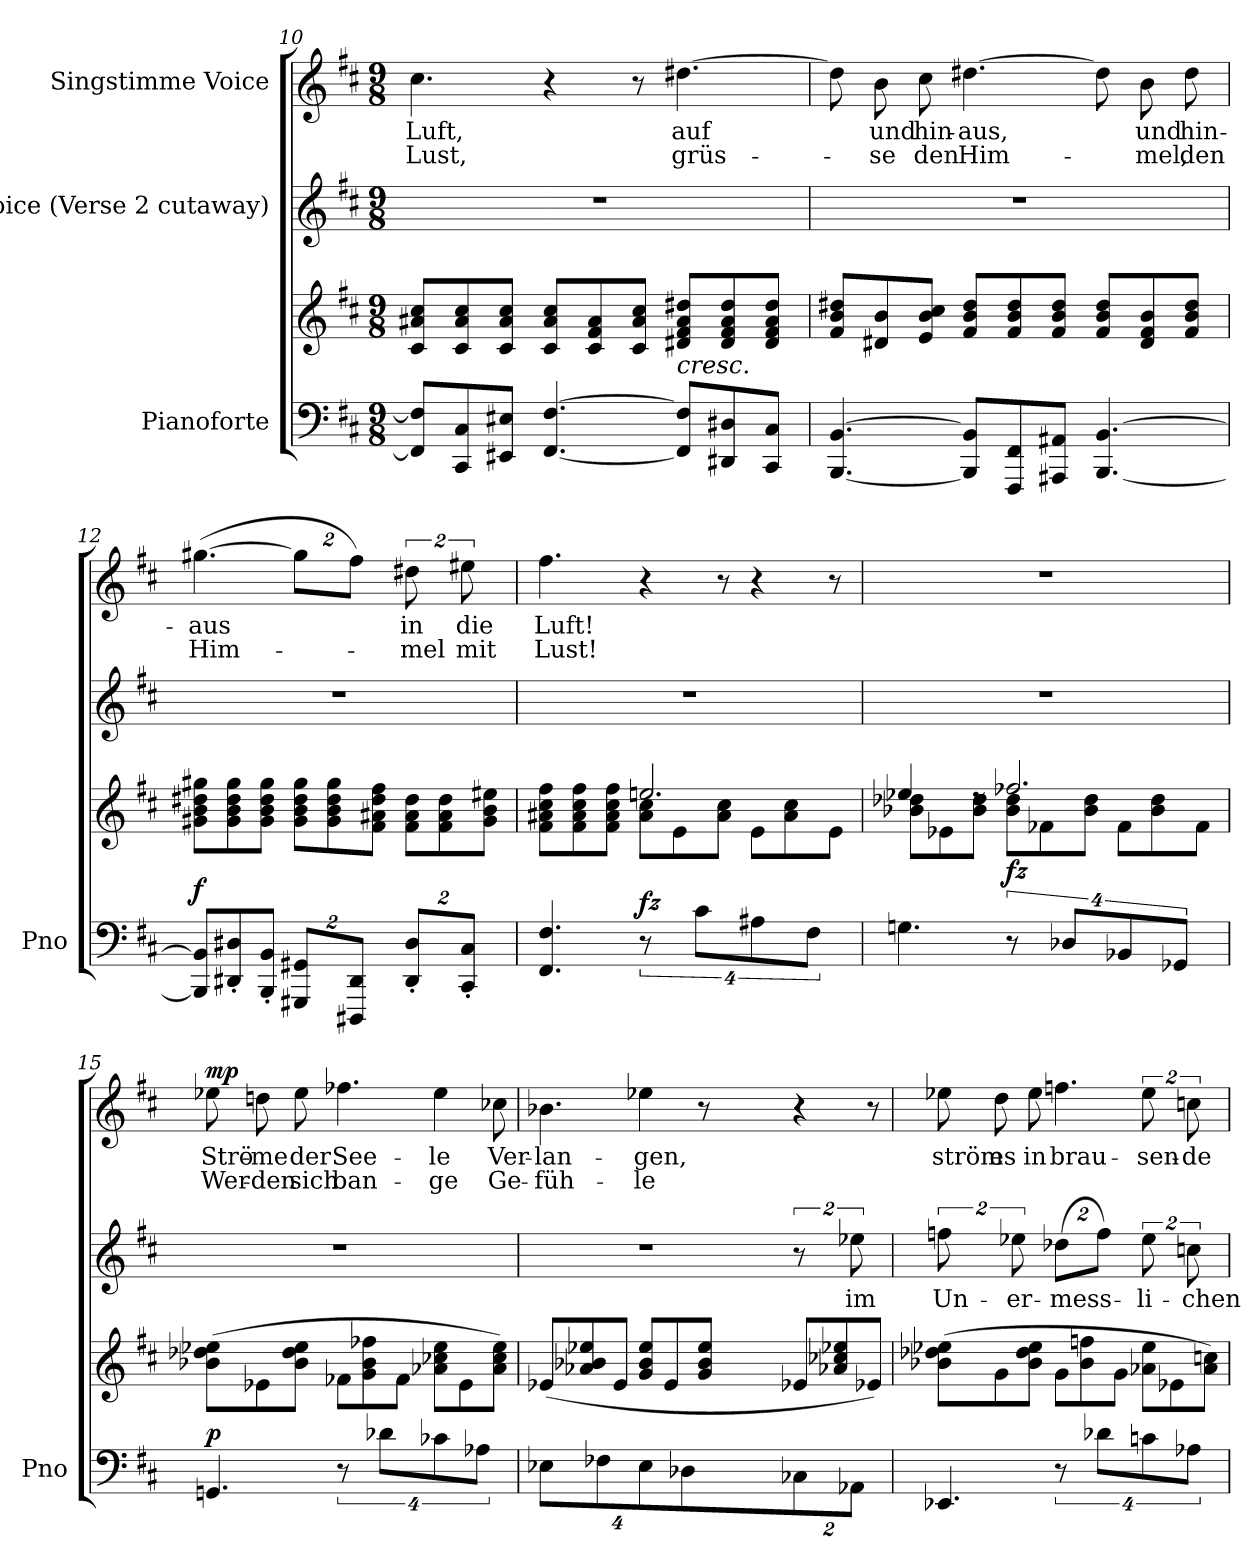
**kern	**kern	**dynam	**kern	**text	**kern	**text	**text	**dynam
*part3	*part3	*part3	*part2	*part2	*part1	*part1	*part1	*part1
*staff4	*staff3	*staff3/4	*staff2	*staff2	*staff1	*staff1	*staff1	*staff1
*I"Pianoforte	*	*	*I"Voice (Verse 2 cutaway)	*	*I"Singstimme Voice	*	*	*
*I'Pno	*	*	*	*	*	*	*	*
*clefF4	*clefG2	*	*clefG2	*	*clefG2	*	*	*
*k[f#c#]	*k[f#c#]	*	*k[f#c#]	*	*k[f#c#]	*	*	*
*M9/8	*M9/8	*	*M9/8	*	*M9/8	*	*	*
=10	=10	=10	=10	=10	=10	=10	=10	=10
!	!	!	!	!	!	!LO:LY:b	!LO:LY:b	!
8FF#/] 8F#/]L	8c#/ 8a#X/ 8cc#/L	.	8%9r	.	4.cc#\	Luft,	Lust,	.
8CC#/ 8C#/	8c#/ 8a#/ 8cc#/	.	.	.	.	.	.	.
8EE#X/ 8E#X/J	8c#/ 8a#/ 8cc#/J	.	.	.	.	.	.	.
[4.FF#/ [4.F#/	8c#/ 8a#/ 8cc#/L	.	.	.	4r	.	.	.
.	8c#/ 8f#/ 8a#/	.	.	.	.	.	.	.
.	8c#/ 8a#/ 8cc#/J	.	.	.	8r	.	.	.
!LO:TX:a:i:t=cresc.	!	!	!	!	!	!	!	!
!	!	!	!	!	!	!LO:LY:b	!LO:LY:b	!
8FF#/] 8F#/]L	8d#X/ 8f#/ 8a#/ 8dd#X/L	.	.	.	[4.dd#X\	auf	grüs-	.
8DD#X/ 8D#X/	8d#/ 8f#/ 8a#/ 8dd#/	.	.	.	.	.	.	.
8CC#/ 8C#/J	8d#/ 8f#/ 8a#/ 8dd#/J	.	.	.	.	.	.	.
=11	=11	=11	=11	=11	=11	=11	=11	=11
[4.BBB/ [4.BB/	8f#/ 8b/ 8dd#X/L	.	8%9r	.	8dd#\]	.	.	.
!	!	!	!	!	!	!LO:LY:b	!LO:LY:b	!
.	8d#X/ 8b/	.	.	.	8b\	und	-se	.
!	!	!	!	!	!	!LO:LY:b	!LO:LY:b	!
.	8e/ 8b/ 8cc#/J	.	.	.	8cc#\	hin-	den	.
!	!	!	!	!	!	!LO:LY:b	!LO:LY:b	!
8BBB/] 8BB/]L	8f#/ 8b/ 8dd#/L	.	.	.	[4.dd#X\	-aus,	Him-	.
8FFF#/ 8FF#/	8f#/ 8b/ 8dd#/	.	.	.	.	.	.	.
8AAA#X/ 8AA#X/J	8f#/ 8b/ 8dd#/J	.	.	.	.	.	.	.
[4.BBB/ [4.BB/	8f#/ 8b/ 8dd#/L	.	.	.	8dd#\]	.	.	.
!	!	!	!	!	!	!LO:LY:b	!LO:LY:b	!
.	8d#/ 8f#/ 8b/	.	.	.	8b\	und	-mel,	.
!	!	!	!	!	!	!LO:LY:b	!LO:LY:b	!
.	8f#/ 8b/ 8dd#/J	.	.	.	8dd#\	hin-	den	.
!!LO:PB:g=z
=12	=12	=12	=12	=12	=12	=12	=12	=12
!	!	!LO:DY:a=2	!	!	!	!LO:LY:b	!LO:LY:b	!
8BBB/] 8BB/]L	8g#X\ 8b\ 8dd#X\ 8gg#X\L	f	8%9r	.	(>[4.gg#X\	-aus	Him-	.
8DD#X/' 8D#X/'	8g#\ 8b\ 8dd#\ 8gg#\	.	.	.	.	.	.	.
8BBB/' 8BB/'J	8g#\ 8b\ 8dd#\ 8gg#\J	.	.	.	.	.	.	.
*Xbrackettup	*	*	*	*	*Xbrackettup	*	*	*
16%3GGG#X/ 16%3GG#X/L	8g#\ 8b\ 8dd#\ 8gg#\L	.	.	.	16%3gg#\L]	.	.	.
.	8g#\ 8b\ 8dd#\ 8gg#\	.	.	.	.	.	.	.
16%3DDD#X/ 16%3DD#/J	.	.	.	.	16%3ff#\J)	.	.	.
.	8f#\ 8a#X\ 8dd#\ 8ff#\J	.	.	.	.	.	.	.
*	*	*	*	*	*brackettup	*	*	*
!	!	!	!	!	!	!LO:LY:b	!LO:LY:b	!
16%3DD#/' 16%3D#/'L	8f#\ 8a#\ 8dd#\L	.	.	.	16%3dd#X\	in	-mel	.
.	8f#\ 8a#\ 8dd#\	.	.	.	.	.	.	.
!	!	!	!	!	!	!LO:LY:b	!LO:LY:b	!
16%3CC#/' 16%3C#/'J	.	.	.	.	16%3ee#X\	die	mit	.
.	8g#\ 8b\ 8ee#X\J	.	.	.	.	.	.	.
=13	=13	=13	=13	=13	=13	=13	=13	=13
*	*^	*	*	*	*	*	*	*
!	!	!	!	!	!	!	!LO:LY:b	!LO:LY:b	!
4.FF#/ 4.F#/	8f#\ 8a#X\ 8cc#\ 8ff#\L	4.ryy	.	8%9r	.	4.ff#\	Luft!	Lust!	.
.	8f#\ 8a#\ 8cc#\ 8ff#\	.	.	.	.	.	.	.	.
.	8f#\ 8a#\ 8cc#\ 8ff#\J	.	.	.	.	.	.	.	.
*brackettup	*	*	*	*	*	*	*	*	*
!	!	!	!LO:DY:a=2	!	!	!	!	!	!
16%3r	2.een/	8a#\ 8cc#\L	fz	.	.	4r	.	.	.
.	.	8e\	.	.	.	.	.	.	.
16%3c#\L	.	.	.	.	.	.	.	.	.
.	.	8a#\ 8cc#\J	.	.	.	8r	.	.	.
*Xbrackettup	*	*	*	*	*	*	*	*	*
16%3A#X\	.	8e\L	.	.	.	4r	.	.	.
.	.	8a#\ 8cc#\	.	.	.	.	.	.	.
16%3F#\J	.	.	.	.	.	.	.	.	.
.	.	8e\J	.	.	.	8r	.	.	.
=14	=14	=14	=14	=14	=14	=14	=14	=14	=14
4.Gn\	4ee-X/	8b-X\ 8dd-X\L	.	8%9r	.	8%9r	.	.	.
.	.	8e-X\	.	.	.	.	.	.	.
.	8rdd	8b-\ 8dd-\J	.	.	.	.	.	.	.
*brackettup	*	*	*	*	*	*	*	*	*
!	!	!	!LO:DY:a=2	!	!	!	!	!	!
16%3r	2.ff-X/	8b-\ 8dd-\L	fz	.	.	.	.	.	.
.	.	8f-X\	.	.	.	.	.	.	.
16%3D-X/L	.	.	.	.	.	.	.	.	.
.	.	8b-\ 8dd-\J	.	.	.	.	.	.	.
*Xbrackettup	*	*	*	*	*	*	*	*	*
16%3BB-X/	.	8f-\L	.	.	.	.	.	.	.
.	.	8b-\ 8dd-\	.	.	.	.	.	.	.
16%3GG-X/J	.	.	.	.	.	.	.	.	.
.	.	8f-\J	.	.	.	.	.	.	.
!!LO:LB:g=z
=15	=15	=15	=15	=15	=15	=15	=15	=15	=15
!	!	!	!LO:DY:a=2	!	!	!	!LO:LY:b	!LO:LY:b	!LO:DY:a
*	*v	*v	*	*	*	*	*	*	*
4.GGn/	(>8b-X\ 8dd-X\ 8ee-X\L	p	8%9r	.	8ee-X\	Strö-	Wer-	mp
!	!	!	!	!	!	!LO:LY:b	!LO:LY:b	!
.	8e-X\	.	.	.	8ddn\	-me	-den	.
!	!	!	!	!	!	!LO:LY:b	!LO:LY:b	!
.	8b-\ 8dd-\ 8ee-\J	.	.	.	8ee-\	der	sich	.
*brackettup	*	*	*	*	*	*	*	*
!	!	!	!	!	!	!LO:LY:b	!LO:LY:b	!
16%3r	8f-X\L	.	.	.	4.ff-X\	See-	ban-	.
.	8g\ 8b-\ 8ff-X\	.	.	.	.	.	.	.
16%3d-X\L	.	.	.	.	.	.	.	.
.	8f-\J	.	.	.	.	.	.	.
*Xbrackettup	*	*	*	*	*	*	*	*
!	!	!	!	!	!	!LO:LY:b	!LO:LY:b	!
16%3c-X\	8a-X\ 8cc-X\ 8ee-\L	.	.	.	4ee-\	-le	-ge	.
.	8e-\	.	.	.	.	.	.	.
16%3A-X\J	.	.	.	.	.	.	.	.
!	!	!	!	!	!	!LO:LY:b	!LO:LY:b	!
.	8a-\ 8cc-\ 8ee-\J)	.	.	.	8cc-X\	Ver-	Ge-	.
=16	=16	=16	=16	=16	=16	=16	=16	=16
!	!	!	!	!	!	!LO:LY:b	!LO:LY:b	!
16%3E-X\L	(<8e-X/L	.	8%9r	.	4.b-X\	-lan-	-füh-	.
.	8a-X/ 8b-X/ 8ee-X/	.	.	.	.	.	.	.
16%3F-X\	.	.	.	.	.	.	.	.
.	8e-/J	.	.	.	.	.	.	.
!	!	!	!	!	!	!LO:LY:b	!LO:LY:b	!
16%3E-\	8g/ 8b-/ 8ee-/L	.	.	.	4ee-X\	-gen,	-le	.
.	8e-/	.	.	.	.	.	.	.
16%3D-X\	.	.	.	.	.	.	.	.
.	8g/ 8b-/ 8ee-/J	.	.	.	8r	.	.	.
4.ryy	4.ryy	.	.	.	4.ryy	.	.	.
=16X1-	=16X1-	=16X1-	=16X1-	=16X1-	=16X1-	=16X1-	=16X1-	=16X1-
16%3C-X\	8e-X/L	.	16%3r	.	4r	.	.	.
.	8a-X/ 8cc-X/ 8ee-X/	.	.	.	.	.	.	.
!	!	!	!	!LO:LY:b	!	!	!	!
16%3AA-X\J	.	.	16%3ee-X\	im	.	.	.	.
.	8e-X/J)	.	.	.	8r	.	.	.
=17	=17	=17	=17	=17	=17	=17	=17	=17
!	!	!	!	!LO:LY:b	!	!LO:LY:b	!	!
4.EE-X/	(>8b-X\ 8dd-X\ 8ee-X\L	.	16%3ffn\	Un-	8ee-X\	ström	.	.
!	!	!	!	!	!	!LO:LY:b	!	!
.	8g\	.	.	.	8dd\	es	.	.
!	!	!	!	!LO:LY:b	!	!	!	!
.	.	.	16%3ee-X\	-er-	.	.	.	.
!	!	!	!	!	!	!LO:LY:b	!	!
.	8b-\ 8dd-\ 8ee-\J	.	.	.	8ee-\	in	.	.
*brackettup	*	*	*Xbrackettup	*	*	*	*	*
!	!	!	!	!LO:LY:b	!	!LO:LY:b	!	!
16%3r	8g\L	.	(>16%3dd-X\L	-mess-	4.ffn\	brau-	.	.
.	8b-\ 8ffn\	.	.	.	.	.	.	.
16%3d-X\L	.	.	16%3ff\J)	.	.	.	.	.
.	8g\J	.	.	.	.	.	.	.
*Xbrackettup	*	*	*brackettup	*	*	*	*	*
!	!	!	!	!LO:LY:b	!	!LO:LY:b	!	!
16%3cn\	8a-X\ 8ee-\L	.	16%3ee-\	-li-	16%3ee-\	-sen-	.	.
.	8e-X\	.	.	.	.	.	.	.
!	!	!	!	!LO:LY:b	!	!LO:LY:b	!	!
16%3A-X\J	.	.	16%3ccn\	-chen	16%3ccn\	-de	.	.
.	8a-\ 8ccn\J)	.	.	.	.	.	.	.
=	=	=	=	=	=	=	=	=
*-	*-	*-	*-	*-	*-	*-	*-	*-
